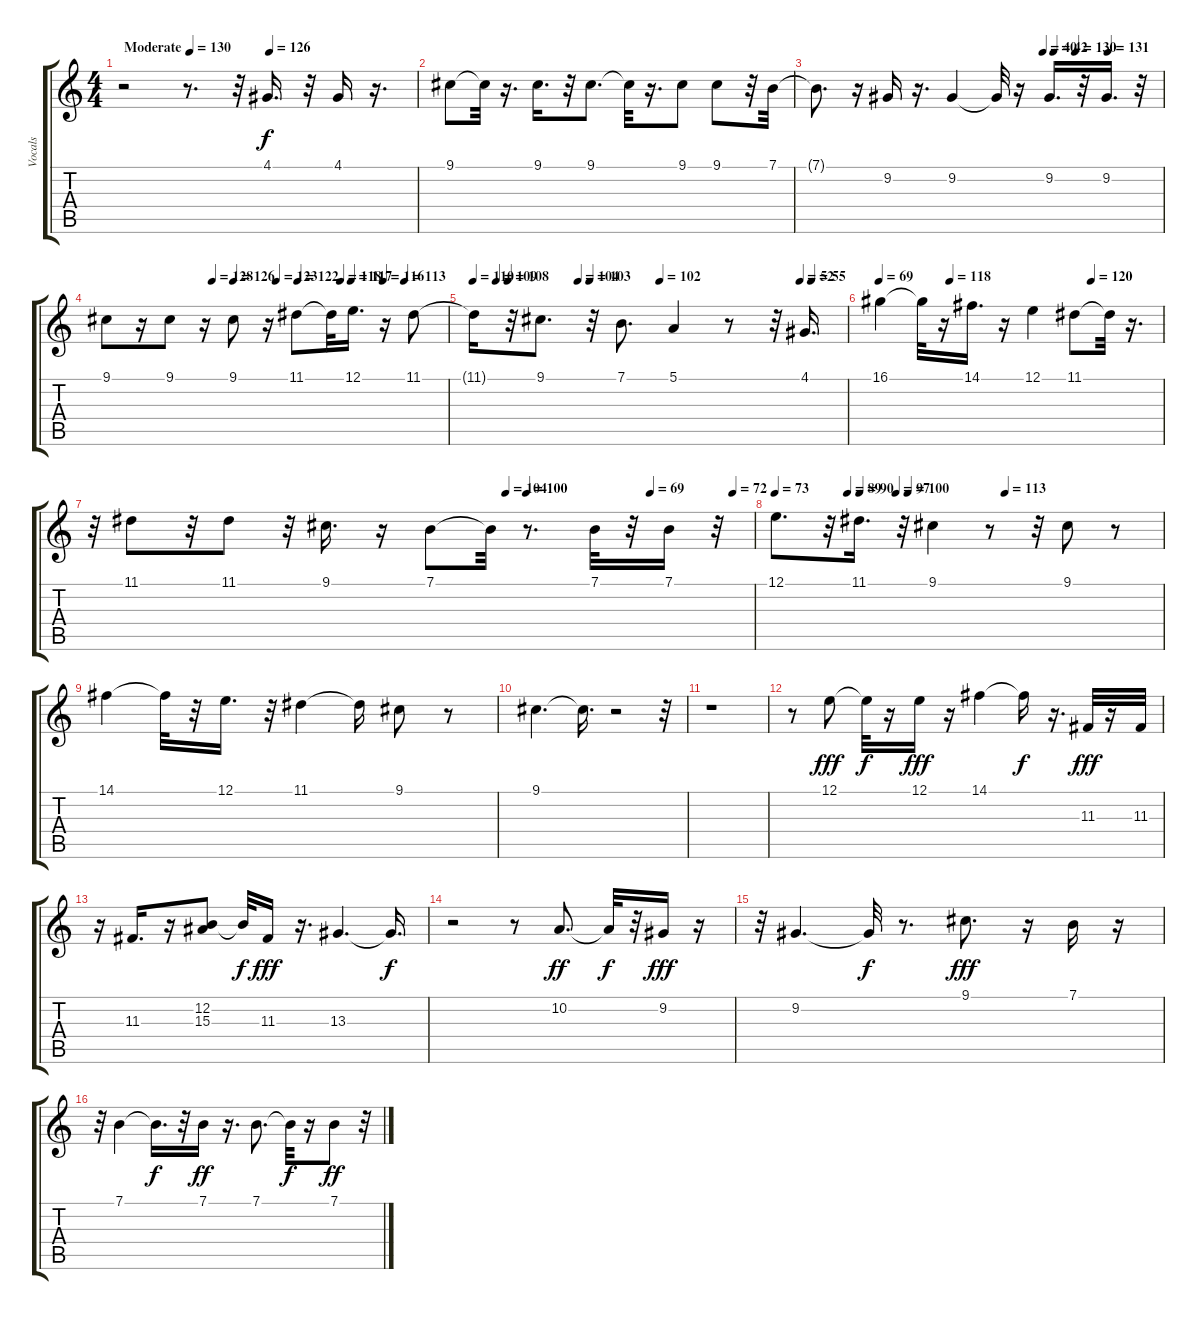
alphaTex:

\track ("Vocals" "Vocals") {instrument synthvoice}
\staff {score tabs}
\tuning (E4 B3 G3 D3 A2 E2) {hide}
\ts (4 4)
\tempo (130 "Moderate")
\tempo (126 0.5)
\tempo (130 "Moderate")
\clef g2
\ks c
r.2{dy f instrument synthvoice} r.8{d} r.32 4.1.16{d} r.32 4.1.16 r.16{d} |
9.1.8 9.1{t}.32 r.16{d} 9.1.16{d} r.32 9.1.8{d} 9.1{t}.32 r.16{d} 9.1.8 9.1.8 r.32 7.1.32 |
\tempo (40 0.65625)
\tempo (42 0.6875)
\tempo (130 0.75)
\tempo (131 0.84375)
7.1{t}.8{d} r.16 9.2.16 r.16{d} 9.2.4 9.2{t}.32 r.16 9.2.16{d} r.32 9.2.16{d} r.32 |
\tempo (128 0.3125)
\tempo (126 0.375)
\tempo (123 0.5)
\tempo (122 0.5625)
\tempo (118 0.6875)
\tempo (117 0.71875)
\tempo (116 0.8125)
\tempo (113 0.875)
9.1.8 r.16 9.1.8 r.16 9.1.8 r.16 11.1.8 11.1{t}.32 12.1.16{d} r.16 11.1.8 |
\tempo 110
\tempo (109 0.0625)
\tempo (108 0.09375)
\tempo (104 0.28125)
\tempo (103 0.3125)
\tempo (102 0.5)
\tempo (52 0.875)
\tempo (55 0.90625)
11.1{t}.16 r.32 9.1.8{d} r.32 7.1.8{d} 5.1.4{volume 12} r.8 r.32 4.1.16{d} |
\tempo 69
\tempo (118 0.25)
\tempo (120 0.75)
16.1.4 16.1{t}.32 r.16 14.1.16{d} r.16 12.1.4 11.1.8 11.1{t}.32 r.16{d} |
\tempo (104 0.625)
\tempo (100 0.65625)
\tempo (69 0.84375)
\tempo (72 0.96875)
r.32 11.1.8 r.32 11.1.8 r.32 9.1.16{d} r.16 7.1.8 7.1{t}.32 r.8{d} 7.1.32 r.32 7.1.16 r.32 |
\tempo 73
\tempo (89 0.1875)
\tempo (90 0.21875)
\tempo (97 0.3125)
\tempo (100 0.34375)
\tempo (113 0.59375)
12.1.8{d} r.32 11.1.16{d} r.32 9.1.4 r.8 r.32 9.1.8 r.8 |
14.1.4 14.1{t}.32 r.32 12.1.16{d} r.32 11.1.4 11.1{t}.16 9.1.8 r.8 |
9.1.4{d} 9.1{t}.16{d} r.2 r.32 |
r.1 |
r.8 12.1.8{dy fff volume 13} 12.1{t}.32{dy f} r.16 12.1.16{dy fff} r.16 14.1.4 14.1{t}.16{dy f} r.16{d} 11.3.32{dy fff} r.16 11.3.32{volume 11} |
r.16 11.3.16{d} r.16 (12.2 15.3).8 12.2{t}.32{dy f} 11.3.16{dy fff} r.16{d} 13.3.4{d} 13.3{t}.16{d dy f} |
r.2 r.8 10.2.8{d dy ff} 10.2{t}.32{dy f} r.32 9.2.16{dy fff} r.16 |
r.32 9.2.4{d} 9.2{t}.32{dy f} r.8{d} 9.1.8{d dy fff} r.16 7.1.16 r.16 |
r.32 7.1.4 7.1{t}.16{d dy f} r.32 7.1.16{dy ff} r.16{d} 7.1.8{d} 7.1{t}.32{dy f} r.16 7.1.8{dy ff} r.32
